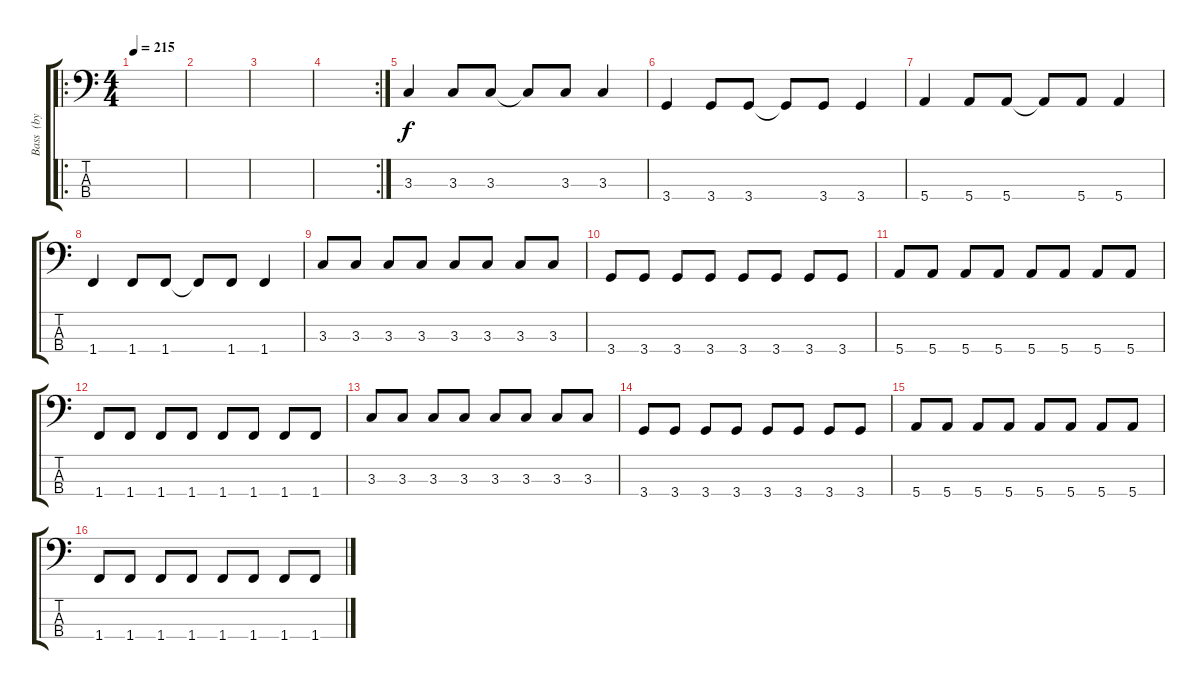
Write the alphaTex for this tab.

\track ("Bass  (by Matfou)" "Bass  (by ") {instrument acousticguitarnylon}
\staff {score tabs}
\tuning (G2 D2 A1 E1) {hide}
\ro
\ts (4 4)
\tempo 215
\clef f4
\ks c
|
|
|
\rc 2
|
3.3.4 3.3.8 3.3.8 3.3{t}.8 3.3.8 3.3.4 |
3.4.4 3.4.8 3.4.8 3.4{t}.8 3.4.8 3.4.4 |
5.4.4 5.4.8 5.4.8 5.4{t}.8 5.4.8 5.4.4 |
1.4.4 1.4.8 1.4.8 1.4{t}.8 1.4.8 1.4.4 |
3.3.8 3.3.8 3.3.8 3.3.8 3.3.8 3.3.8 3.3.8 3.3.8 |
3.4.8 3.4.8 3.4.8 3.4.8 3.4.8 3.4.8 3.4.8 3.4.8 |
5.4.8 5.4.8 5.4.8 5.4.8 5.4.8 5.4.8 5.4.8 5.4.8 |
1.4.8 1.4.8 1.4.8 1.4.8 1.4.8 1.4.8 1.4.8 1.4.8 |
3.3.8 3.3.8 3.3.8 3.3.8 3.3.8 3.3.8 3.3.8 3.3.8 |
3.4.8 3.4.8 3.4.8 3.4.8 3.4.8 3.4.8 3.4.8 3.4.8 |
5.4.8 5.4.8 5.4.8 5.4.8 5.4.8 5.4.8 5.4.8 5.4.8 |
1.4.8 1.4.8 1.4.8 1.4.8 1.4.8 1.4.8 1.4.8 1.4.8
